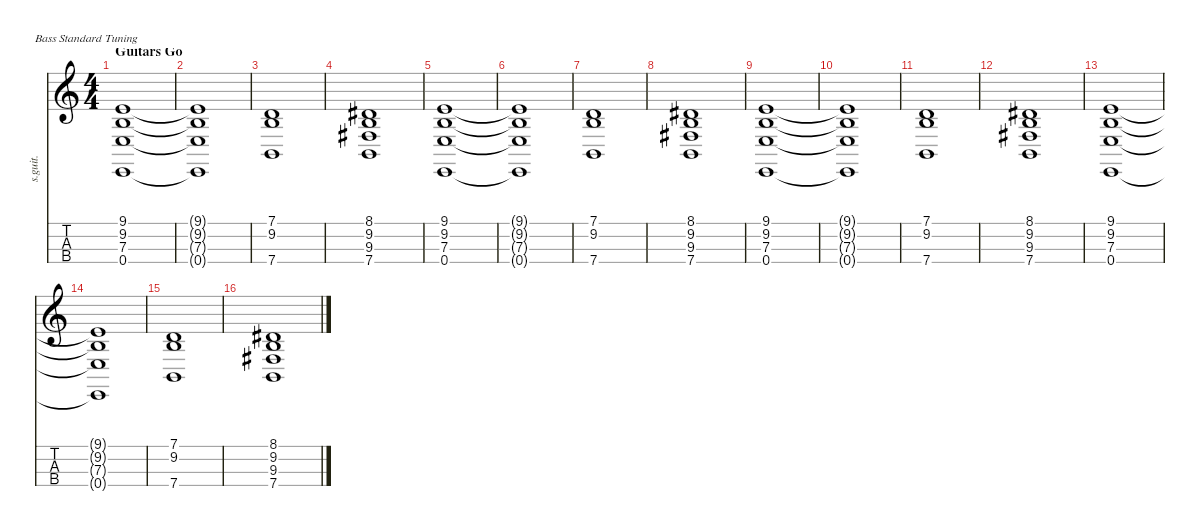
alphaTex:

\defaultSystemsLayout 4
\hideDynamics
\bracketExtendMode nobrackets
\track ("Bass Fills" "s.guit.") {instrument electricbassfinger}
\staff {score tabs}
\tuning (G2 D2 A1 E1)
\ts (4 4)
\section ("" "Guitars Go")
\tempo (130 hide)
\clef g2
\ks c
(9.1 9.2 7.3 0.4).1{lyrics (0 "") lyrics (1 "") lyrics (2 "") lyrics (3 "") lyrics (4 "") dy f} |
(9.1{t} 9.2{t} 7.3{t} 0.4{t}).1{lyrics (0 "") lyrics (1 "") lyrics (2 "") lyrics (3 "") lyrics (4 "")} |
(7.1 9.2 7.4).1{lyrics (0 "") lyrics (1 "") lyrics (2 "") lyrics (3 "") lyrics (4 "")} |
(8.1{acc #} 9.2 9.3{acc #} 7.4).1{lyrics (0 "") lyrics (1 "") lyrics (2 "") lyrics (3 "") lyrics (4 "")} |
(9.1 9.2 7.3 0.4).1{lyrics (0 "") lyrics (1 "") lyrics (2 "") lyrics (3 "") lyrics (4 "")} |
(9.1{t} 9.2{t} 7.3{t} 0.4{t}).1{lyrics (0 "") lyrics (1 "") lyrics (2 "") lyrics (3 "") lyrics (4 "")} |
(7.1 9.2 7.4).1{lyrics (0 "") lyrics (1 "") lyrics (2 "") lyrics (3 "") lyrics (4 "")} |
(8.1{acc #} 9.2 9.3{acc #} 7.4).1{lyrics (0 "") lyrics (1 "") lyrics (2 "") lyrics (3 "") lyrics (4 "")} |
(9.1 9.2 7.3 0.4).1{lyrics (0 "") lyrics (1 "") lyrics (2 "") lyrics (3 "") lyrics (4 "")} |
(9.1{t} 9.2{t} 7.3{t} 0.4{t}).1{lyrics (0 "") lyrics (1 "") lyrics (2 "") lyrics (3 "") lyrics (4 "")} |
(7.1 9.2 7.4).1{lyrics (0 "") lyrics (1 "") lyrics (2 "") lyrics (3 "") lyrics (4 "")} |
(8.1{acc #} 9.2 9.3{acc #} 7.4).1{lyrics (0 "") lyrics (1 "") lyrics (2 "") lyrics (3 "") lyrics (4 "")} |
(9.1 9.2 7.3 0.4).1{lyrics (0 "") lyrics (1 "") lyrics (2 "") lyrics (3 "") lyrics (4 "")} |
(9.1{t} 9.2{t} 7.3{t} 0.4{t}).1{lyrics (0 "") lyrics (1 "") lyrics (2 "") lyrics (3 "") lyrics (4 "")} |
(7.1 9.2 7.4).1{lyrics (0 "") lyrics (1 "") lyrics (2 "") lyrics (3 "") lyrics (4 "")} |
(8.1{acc #} 9.2 9.3{acc #} 7.4).1{lyrics (0 "") lyrics (1 "") lyrics (2 "") lyrics (3 "") lyrics (4 "")}
